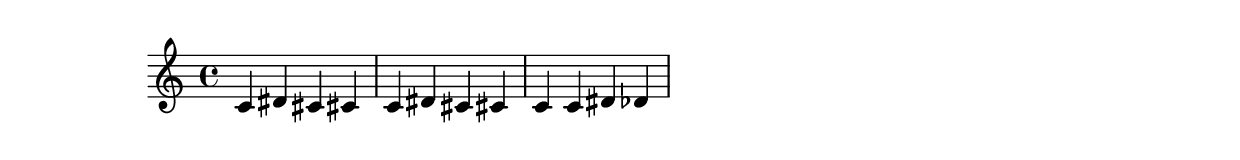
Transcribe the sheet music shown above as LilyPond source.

%% Do not edit this file; it is auto-generated from LSR http://lsr.dsi.unimi.it
%% This file is in the public domain.
\version "2.11.38"

\header {
  lsrtags = "pitches"
 texidoc = "
In early XXth century works, starting with Schönberg, Berg and Webern
(the \"second\" Viennese school), every pitch in the twelve-tone scale
has to be regarded as equal, without any hierarchy such as the
classical (tonal) degrees. Therefore, these composers print one
accidental for each note, even at natural pitches, to emphasize their
new approach to music theory and language. This snippet shows how to
achieve such notation rules with LilyPond.
" }
% begin verbatim
webernAccidentals = {
    % the 5s are just "a value different from any accidental"
    \set Staff.keySignature = #'((0 . 5) (1 . 5) (2 . 5) (3 . 5)
                                 (4 . 5) (5 . 5) (6 . 5))
    \set Staff.extraNatural = ##f
    #(set-accidental-style 'forget)
}

\layout {
  \context { \Staff \remove Key_engraver }
}
\score {
  {
    \webernAccidentals
    c' dis' cis' cis'
    c' dis' cis' cis'
    c' c' dis' des'
  }
}
